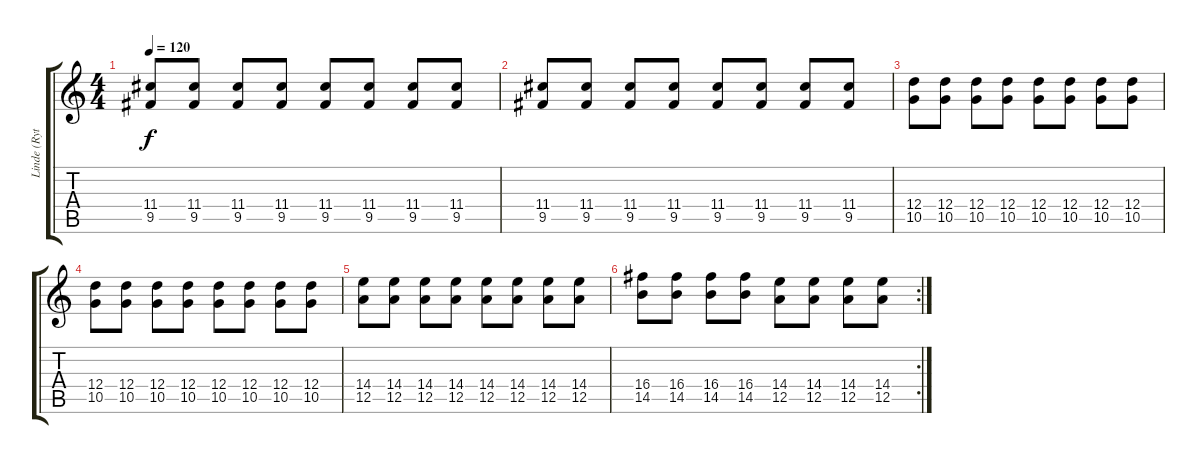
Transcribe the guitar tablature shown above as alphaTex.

\track ("Linde (Rythum)" "Linde (Ryt") {instrument distortionguitar}
\staff {score tabs}
\tuning (E4 B3 G3 D3 A2 E2) {hide}
\ts (4 4)
\tempo 120
\clef g2
\ks c
(11.4 9.5).8{dy f} (11.4 9.5).8 (11.4 9.5).8 (11.4 9.5).8 (11.4 9.5).8 (11.4 9.5).8 (11.4 9.5).8 (11.4 9.5).8 |
(11.4 9.5).8 (11.4 9.5).8 (11.4 9.5).8 (11.4 9.5).8 (11.4 9.5).8 (11.4 9.5).8 (11.4 9.5).8 (11.4 9.5).8 |
(12.4 10.5).8 (12.4 10.5).8 (12.4 10.5).8 (12.4 10.5).8 (12.4 10.5).8 (12.4 10.5).8 (12.4 10.5).8 (12.4 10.5).8 |
(12.4 10.5).8 (12.4 10.5).8 (12.4 10.5).8 (12.4 10.5).8 (12.4 10.5).8 (12.4 10.5).8 (12.4 10.5).8 (12.4 10.5).8 |
(14.4 12.5).8 (14.4 12.5).8 (14.4 12.5).8 (14.4 12.5).8 (14.4 12.5).8 (14.4 12.5).8 (14.4 12.5).8 (14.4 12.5).8 |
\rc 2
(16.4 14.5).8 (16.4 14.5).8 (16.4 14.5).8 (16.4 14.5).8 (14.4 12.5).8 (14.4 12.5).8 (14.4 12.5).8 (14.4 12.5).8
